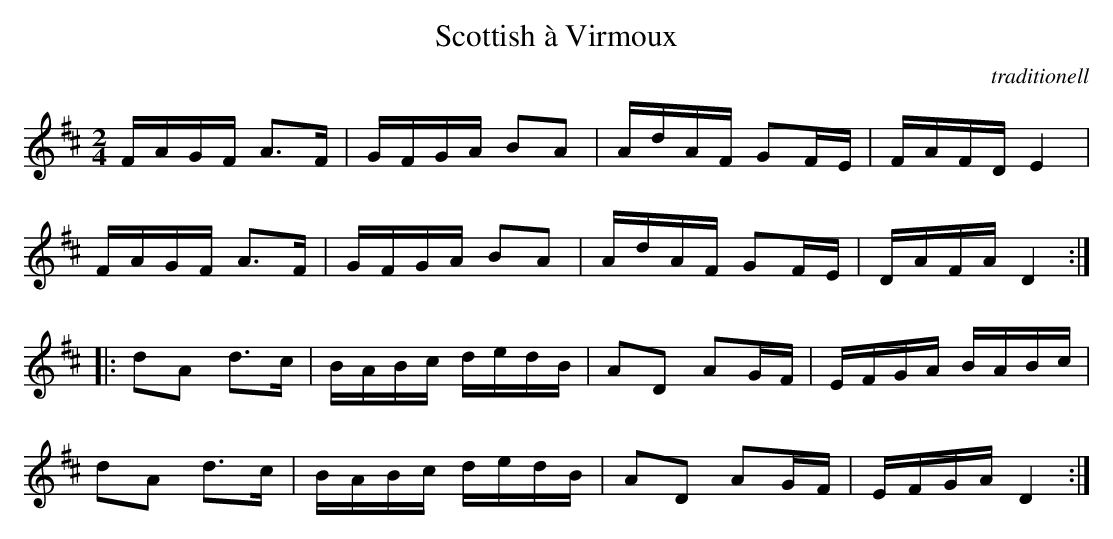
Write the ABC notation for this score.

X:1
T:Scottish à Virmoux
C:traditionell
M:2/4
L:1/16
K:D
FAGF A3F|GFGA B2A2|AdAF G2FE|FAFDE4|
FAGF A3F|GFGA B2A2|AdAF G2FE|DAFAD4:|
|:d2A2 d3c|BABc dedB|A2D2 A2GF|EFGA BABc|
d2A2 d3c|BABc dedB|A2D2 A2GF|EFGAD4:|
